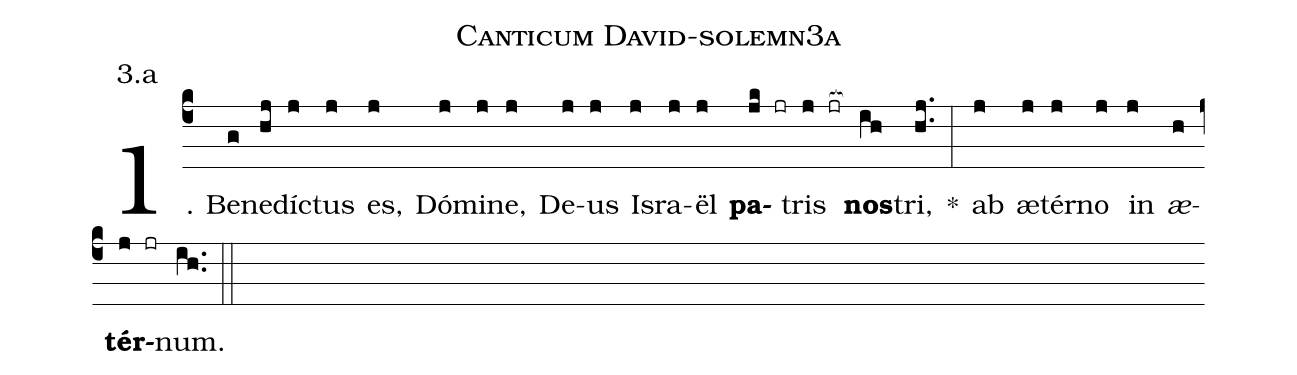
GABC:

name: Canticum David-solemn3a;
annotation: 3.a;
%%
(c4)1. Be(g)ne(hj)díc(j)tus(j) es,(j) Dó(j)mi(j)ne,(j) De(j)us(j) Is(j)ra(j)ël(j) <b>pa</b>(jk jr)tris(j jr[ocb:1{]) <b>nos</b>(ih[ocb:0}])tri,(hj..) *(:) ab(j) æ(j)tér(j)no(j) in(j) <i>æ</i>(h)<b>tér</b>(j jr)num.(ih..) (::)
